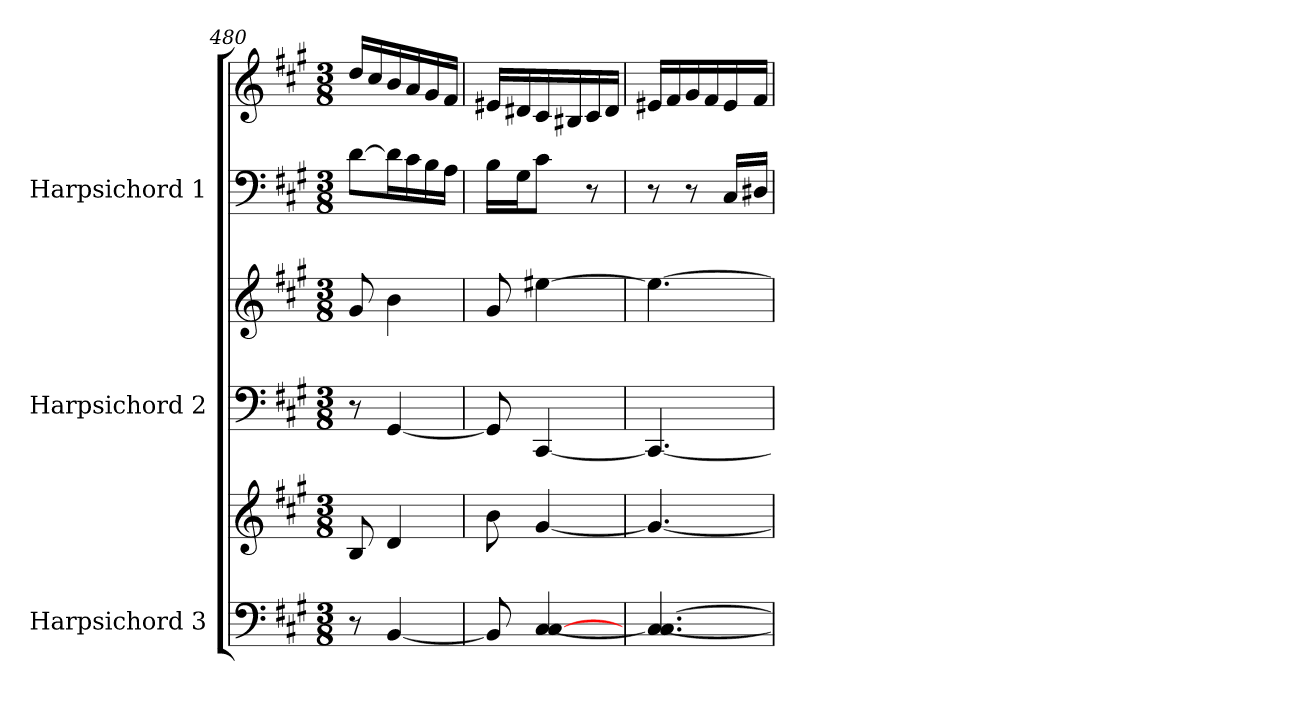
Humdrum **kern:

**kern	**kern	**kern	**kern	**kern	**kern
*part3	*part3	*part2	*part2	*part1	*part1
*staff6	*staff5	*staff4	*staff3	*staff2	*staff1
*I"Harpsichord 3	*	*I"Harpsichord 2	*	*I"Harpsichord 1	*
*I'Hp	*	*I'Hp	*	*I'Hp	*
*clefF4	*clefG2	*clefF4	*clefG2	*clefF4	*clefG2
*k[f#c#g#]	*k[f#c#g#]	*k[f#c#g#]	*k[f#c#g#]	*k[f#c#g#]	*k[f#c#g#]
*M3/8	*M3/8	*M3/8	*M3/8	*M3/8	*M3/8
=480	=480	=480	=480	=480	=480
8r	8B/	8r	8g#/	[8d\L	16dd/LL
.	.	.	.	.	16cc#/
[4BB/	4d/	[4GG#/	4b\	16d\L]	16b/
.	.	.	.	16c#\	16a/
.	.	.	.	16B\	16g#/
.	.	.	.	16A\JJ	16f#/JJ
!!LO:LB:g=z
=481	=481	=481	=481	=481	=481
8BB/]	8b\	8GG#/]	8g#/	16B\LL	16e#X/LL
.	.	.	.	16G#\J	16d#X/
[4C#/ [4C#/	[4g#/	[4CC#/	[4ee#X\	8c#\J	16c#/
.	.	.	.	.	16B#X/
.	.	.	.	8r	16c#/
.	.	.	.	.	16d#/JJ
=482	=482	=482	=482	=482	=482
4.C#/_ [4.C#/	4.g#/_	4.CC#/_	4.ee#\_	8r	16e#X/LL
.	.	.	.	.	16f#/
.	.	.	.	8r	16g#/
.	.	.	.	.	16f#/
.	.	.	.	16C#/LL	16e#/
.	.	.	.	16D#X/JJ	16f#/JJ
=	=	=	=	=	=
*-	*-	*-	*-	*-	*-
